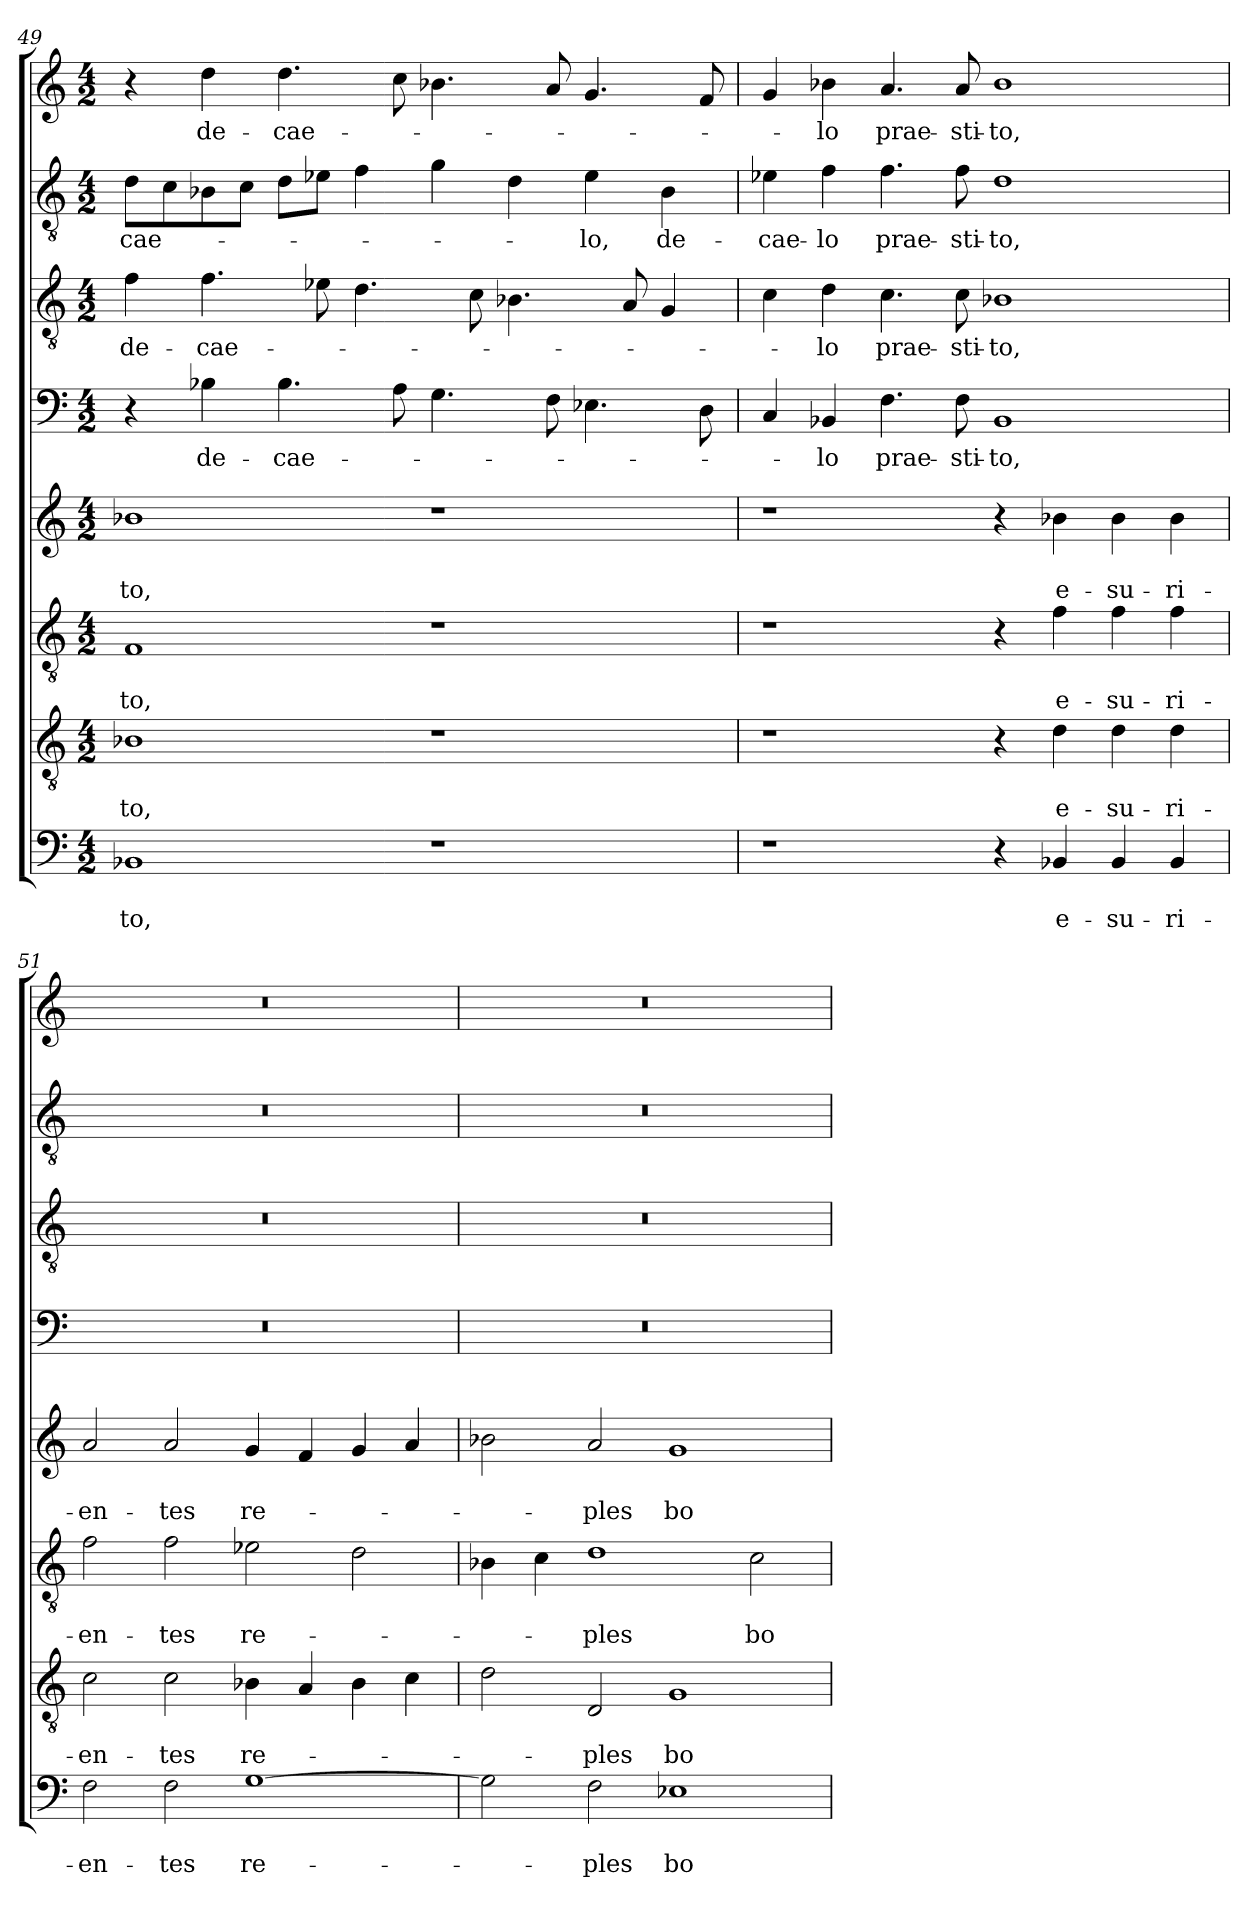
**kern	**text	**text	**kern	**text	**text	**kern	**text	**text	**kern	**text	**text	**kern	**text	**kern	**text	**kern	**text	**kern	**text
*part8	*part8	*part8	*part7	*part7	*part7	*part6	*part6	*part6	*part5	*part5	*part5	*part4	*part4	*part3	*part3	*part2	*part2	*part1	*part1
*staff8	*staff8	*staff8	*staff7	*staff7	*staff7	*staff6	*staff6	*staff6	*staff5	*staff5	*staff5	*staff4	*staff4	*staff3	*staff3	*staff2	*staff2	*staff1	*staff1
*clefF4	*	*	*clefGv2	*	*	*clefGv2	*	*	*clefG2	*	*	*clefF4	*	*clefGv2	*	*clefGv2	*	*clefG2	*
*k[]	*	*	*k[]	*	*	*k[]	*	*	*k[]	*	*	*k[]	*	*k[]	*	*k[]	*	*k[]	*
*C:	*	*	*C:	*	*	*C:	*	*	*C:	*	*	*C:	*	*C:	*	*C:	*	*C:	*
*M4/2	*	*	*M4/2	*	*	*M4/2	*	*	*M4/2	*	*	*M4/2	*	*M4/2	*	*M4/2	*	*M4/2	*
=49	=49	=49	=49	=49	=49	=49	=49	=49	=49	=49	=49	=49	=49	=49	=49	=49	=49	=49	=49
!	!	!LO:LY:b	!	!	!LO:LY:b	!	!	!LO:LY:b	!	!	!LO:LY:b	!	!	!	!LO:LY:b	!	!LO:LY:b	!	!
1BB-X	.	-to,	1B-X	.	-to,	1F	.	-to,	1b-X	.	-to,	4r	.	4f\	de-	8d\L	cae-	4r	.
.	.	.	.	.	.	.	.	.	.	.	.	.	.	.	.	8c\	.	.	.
!	!	!	!	!	!	!	!	!	!	!	!	!	!LO:LY:b	!	!LO:LY:b	!	!	!	!LO:LY:b
.	.	.	.	.	.	.	.	.	.	.	.	4B-X\	de-	4.f\	-cae-	8B-X\	.	4dd\	de-
.	.	.	.	.	.	.	.	.	.	.	.	.	.	.	.	8c\J	.	.	.
!	!	!	!	!	!	!	!	!	!	!	!	!	!LO:LY:b	!	!	!	!	!	!LO:LY:b
.	.	.	.	.	.	.	.	.	.	.	.	4.B-\	-cae-	.	.	8d\L	.	4.dd\	-cae-
.	.	.	.	.	.	.	.	.	.	.	.	.	.	8e-X\	.	8e-X\J	.	.	.
.	.	.	.	.	.	.	.	.	.	.	.	.	.	4.d\	.	4f\	.	.	.
.	.	.	.	.	.	.	.	.	.	.	.	8A\	.	.	.	.	.	8cc\	.
1r	.	.	1r	.	.	1r	.	.	1r	.	.	4.G\	.	.	.	4g\	.	4.b-X\	.
.	.	.	.	.	.	.	.	.	.	.	.	.	.	8c\	.	.	.	.	.
.	.	.	.	.	.	.	.	.	.	.	.	.	.	4.B-X\	.	4d\	.	.	.
.	.	.	.	.	.	.	.	.	.	.	.	8F\	.	.	.	.	.	8a/	.
!	!	!	!	!	!	!	!	!	!	!	!	!	!	!	!	!	!LO:LY:b	!	!
.	.	.	.	.	.	.	.	.	.	.	.	4.E-X\	.	.	.	4e-\	-lo,	4.g/	.
.	.	.	.	.	.	.	.	.	.	.	.	.	.	8A/	.	.	.	.	.
!	!	!	!	!	!	!	!	!	!	!	!	!	!	!	!	!	!LO:LY:b	!	!
.	.	.	.	.	.	.	.	.	.	.	.	.	.	4G/	.	4B-\	de-	.	.
.	.	.	.	.	.	.	.	.	.	.	.	8D\	.	.	.	.	.	8f/	.
=50	=50	=50	=50	=50	=50	=50	=50	=50	=50	=50	=50	=50	=50	=50	=50	=50	=50	=50	=50
!	!	!	!	!	!	!	!	!	!	!	!	!	!	!	!	!	!LO:LY:b	!	!
1r	.	.	1r	.	.	1r	.	.	1r	.	.	4C/	.	4c\	.	4e-X\	-cae-	4g/	.
!	!	!	!	!	!	!	!	!	!	!	!	!	!LO:LY:b	!	!LO:LY:b	!	!LO:LY:b	!	!LO:LY:b
.	.	.	.	.	.	.	.	.	.	.	.	4BB-X/	-lo	4d\	-lo	4f\	-lo	4b-X\	-lo
!	!	!	!	!	!	!	!	!	!	!	!	!	!LO:LY:b	!	!LO:LY:b	!	!LO:LY:b	!	!LO:LY:b
.	.	.	.	.	.	.	.	.	.	.	.	4.F\	prae-	4.c\	prae-	4.f\	prae-	4.a/	prae-
!	!	!	!	!	!	!	!	!	!	!	!	!	!LO:LY:b	!	!LO:LY:b	!	!LO:LY:b	!	!LO:LY:b
.	.	.	.	.	.	.	.	.	.	.	.	8F\	-sti-	8c\	-sti-	8f\	-sti-	8a/	-sti-
!	!	!	!	!	!	!	!	!	!	!	!	!	!LO:LY:b	!	!LO:LY:b	!	!LO:LY:b	!	!LO:LY:b
4r	.	.	4r	.	.	4r	.	.	4r	.	.	1BB-	-to,	1B-X	-to,	1d	-to,	1b-	-to,
!	!	!LO:LY:b	!	!	!LO:LY:b	!	!	!LO:LY:b	!	!	!LO:LY:b	!	!	!	!	!	!	!	!
4BB-X/	.	e-	4d\	.	e-	4f\	.	e-	4b-X\	.	e-	.	.	.	.	.	.	.	.
!	!	!LO:LY:b	!	!	!LO:LY:b	!	!	!LO:LY:b	!	!	!LO:LY:b	!	!	!	!	!	!	!	!
4BB-/	.	-su-	4d\	.	-su-	4f\	.	-su-	4b-\	.	-su-	.	.	.	.	.	.	.	.
!	!	!LO:LY:b	!	!	!LO:LY:b	!	!	!LO:LY:b	!	!	!LO:LY:b	!	!	!	!	!	!	!	!
4BB-/	.	-ri-	4d\	.	-ri-	4f\	.	-ri-	4b-\	.	-ri-	.	.	.	.	.	.	.	.
=51	=51	=51	=51	=51	=51	=51	=51	=51	=51	=51	=51	=51	=51	=51	=51	=51	=51	=51	=51
!	!	!LO:LY:b	!	!	!LO:LY:b	!	!	!LO:LY:b	!	!	!LO:LY:b	!	!	!	!	!	!	!	!
2F\	.	-en-	2c\	.	-en-	2f\	.	-en-	2a/	.	-en-	0r	.	0r	.	0r	.	0r	.
!	!	!LO:LY:b	!	!	!LO:LY:b	!	!	!LO:LY:b	!	!	!LO:LY:b	!	!	!	!	!	!	!	!
2F\	.	-tes	2c\	.	-tes	2f\	.	-tes	2a/	.	-tes	.	.	.	.	.	.	.	.
!	!	!LO:LY:b	!	!	!LO:LY:b	!	!	!LO:LY:b	!	!	!LO:LY:b	!	!	!	!	!	!	!	!
[1G	.	re-	4B-X\	.	re-	2e-X\	.	re-	4g/	.	re-	.	.	.	.	.	.	.	.
.	.	.	4A/	.	.	.	.	.	4f/	.	.	.	.	.	.	.	.	.	.
.	.	.	4B-\	.	.	2d\	.	.	4g/	.	.	.	.	.	.	.	.	.	.
.	.	.	4c\	.	.	.	.	.	4a/	.	.	.	.	.	.	.	.	.	.
!!LO:PB:g=z
=52	=52	=52	=52	=52	=52	=52	=52	=52	=52	=52	=52	=52	=52	=52	=52	=52	=52	=52	=52
2G\]	.	.	2d\	.	.	4B-X\	.	.	2b-X\	.	.	0r	.	0r	.	0r	.	0r	.
.	.	.	.	.	.	4c\	.	.	.	.	.	.	.	.	.	.	.	.	.
!	!	!LO:LY:b	!	!	!LO:LY:b	!	!	!LO:LY:b	!	!	!LO:LY:b	!	!	!	!	!	!	!	!
2F\	.	-ples	2D/	.	-ples	1d	.	-ples	2a/	.	-ples	.	.	.	.	.	.	.	.
!	!	!LO:LY:b	!	!	!LO:LY:b	!	!	!	!	!	!LO:LY:b	!	!	!	!	!	!	!	!
1E-X	.	bo-	1G	.	bo-	.	.	.	1g	.	bo-	.	.	.	.	.	.	.	.
!	!	!	!	!	!	!	!	!LO:LY:b	!	!	!	!	!	!	!	!	!	!	!
.	.	.	.	.	.	2c\	.	bo-	.	.	.	.	.	.	.	.	.	.	.
=	=	=	=	=	=	=	=	=	=	=	=	=	=	=	=	=	=	=	=
*-	*-	*-	*-	*-	*-	*-	*-	*-	*-	*-	*-	*-	*-	*-	*-	*-	*-	*-	*-
